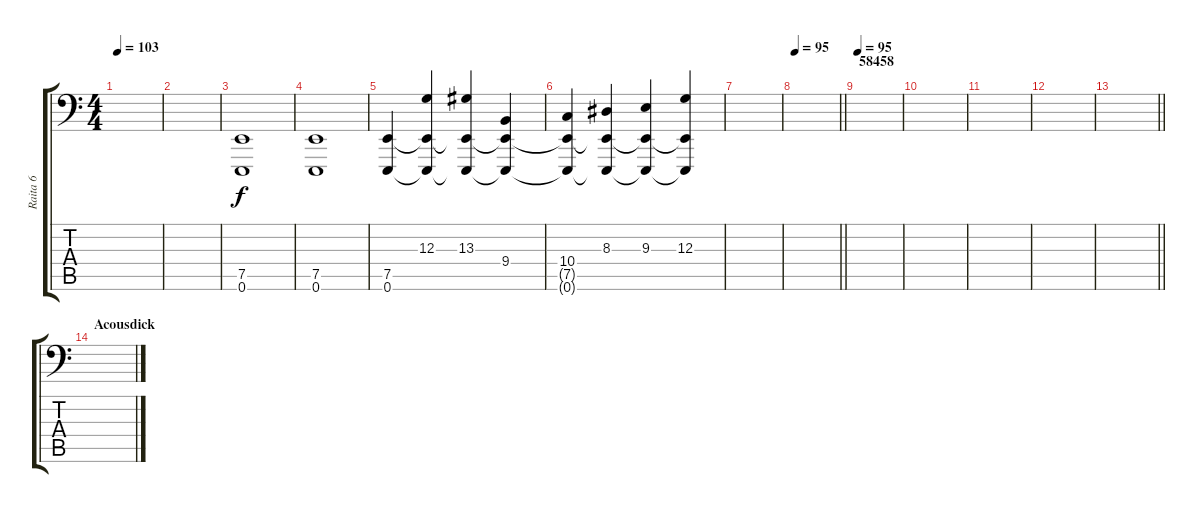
\track ("Raita 6" "Raita 6") {instrument drawbarorgan}
\staff {score tabs}
\tuning (E3 B2 G2 D2 A1 E1) {hide}
\ts (4 4)
\tempo 103
\clef f4
\ks c
|
|
(7.5 0.6).1{volume 9 instrument churchorgan} |
(7.5 0.6).1 |
(7.5 0.6).4 (12.3 7.5{t} 0.6{t}).4 (13.3 7.5{t} 0.6{t}).4 (9.4 7.5{t} 0.6{t}).4 |
(10.4 7.5{t} 0.6{t}).4 (8.3 7.5{t} 0.6{t}).4 (9.3 7.5{t} 0.6{t}).4 (12.3 7.5{t} 0.6{t}).4 |
|
\tempo 95
\barLineRight lightlight
|
\section ("" "58458")
\tempo 95
|
|
|
|
\barLineRight lightlight
|
\section ("" "Acousdick")
